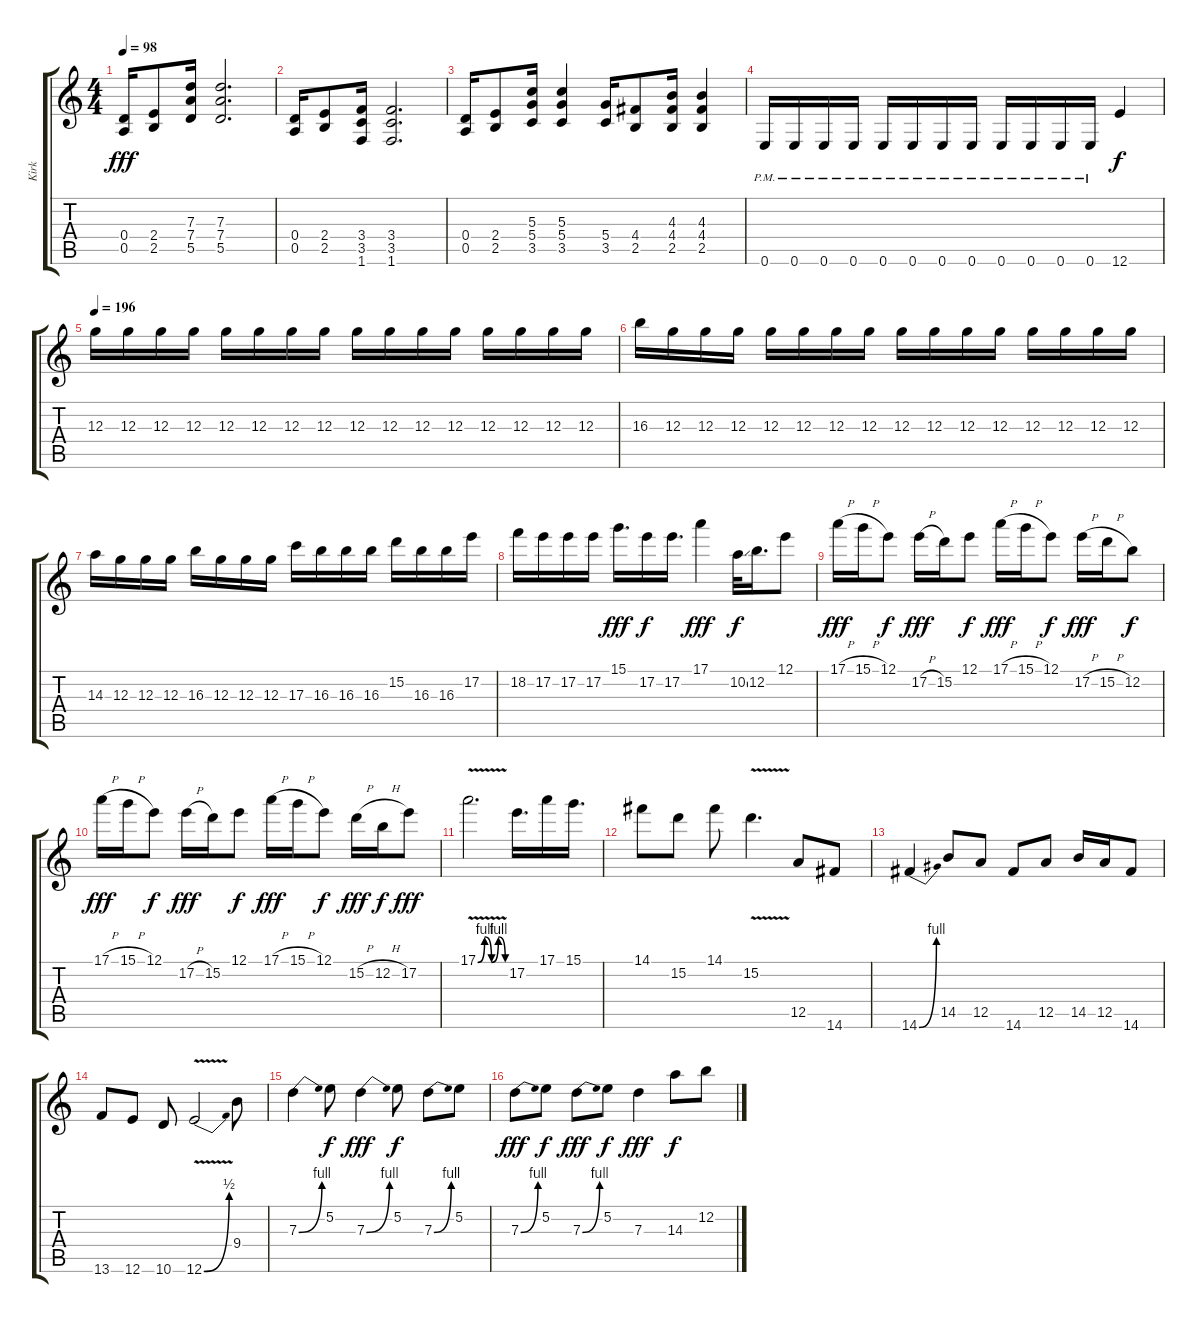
\track ("Kirk" "Kirk") {instrument electricguitarclean}
\staff {score tabs}
\tuning (E4 B3 G3 D3 A2 E2) {hide}
\ts (4 4)
\tempo 98
\clef g2
\ks c
(0.4 0.5).16{dy fff} (2.4 2.5).8 (7.3 7.4 5.5).16 (7.3 7.4 5.5).2{d} |
(0.4 0.5).16 (2.4 2.5).8 (3.4 3.5 1.6).16 (3.4 3.5 1.6).2{d} |
(0.4 0.5).16 (2.4 2.5).8 (5.3 5.4 3.5).16 (5.3 5.4 3.5).4 (5.4 3.5).16 (4.4 2.5).8 (4.3 4.4 2.5).16 (4.3 4.4 2.5).4 |
0.6{pm}.16 0.6{pm}.16 0.6{pm}.16 0.6{pm}.16 0.6{pm}.16 0.6{pm}.16 0.6{pm}.16 0.6{pm}.16 0.6{pm}.16 0.6{pm}.16 0.6{pm}.16 0.6{pm}.16 12.6.4{dy f} |
\tempo 196
12.3.16{volume 16} 12.3.16 12.3.16 12.3.16 12.3.16 12.3.16 12.3.16 12.3.16 12.3.16 12.3.16 12.3.16 12.3.16 12.3.16 12.3.16 12.3.16 12.3.16 |
16.3.16 12.3.16 12.3.16 12.3.16 12.3.16 12.3.16 12.3.16 12.3.16 12.3.16 12.3.16 12.3.16 12.3.16 12.3.16 12.3.16 12.3.16 12.3.16 |
14.3.16 12.3.16 12.3.16 12.3.16 16.3.16 12.3.16 12.3.16 12.3.16 17.3.16 16.3.16 16.3.16 16.3.16 15.2.16 16.3.16 16.3.16 17.2.16 |
18.2.16 17.2.16 17.2.16 17.2.16 15.1.16{d dy fff} 17.2.16{dy f} 17.2.16{d} 17.1.4{dy fff} 10.2{ss}.32{dy f} 12.2.16{d} 12.1.8 |
17.1{h}.16{dy fff} 15.1{h}.16 12.1.8{dy f} 17.2{h}.16{dy fff} 15.2.16 12.1.8{dy f} 17.1{h}.16{dy fff} 15.1{h}.16 12.1.8{dy f} 17.2{h}.16{dy fff} 15.2{h}.16 12.2.8{dy f} |
17.1{h}.16{dy fff} 15.1{h}.16 12.1.8{dy f} 17.2{h}.16{dy fff} 15.2.16 12.1.8{dy f} 17.1{h}.16{dy fff} 15.1{h}.16 12.1.8{dy f} 15.2{h}.16{dy fff} 12.2{h}.16{dy f} 17.2.8{dy fff} |
17.1{be (custom 0 0 15 4 30 0 45 4 60 0) v}.2{d} 17.2.16{d} 17.1.16 15.1.16{d} |
14.1.8 15.2.8 14.1.8 15.2{v}.4{d} 12.5.8 14.6.8 |
14.6{be (bend 0 0 60 4)}.4 14.5.8 12.5.8 14.6.8 12.5.8 14.5.16 12.5.16 14.6.8 |
13.6.8 12.6.8 10.6.8 12.6{be (bend 0 0 60 2) v}.2 9.4.8 |
7.3{be (bend 0 0 60 4)}.4 5.2.8{dy f} 7.3{be (bend 0 0 60 4)}.4{dy fff} 5.2.8{dy f} 7.3{be (bend 0 0 60 4)}.8 5.2.8 |
7.3{be (bend 0 0 60 4)}.8{dy fff} 5.2.8{dy f} 7.3{be (bend 0 0 60 4)}.8{dy fff} 5.2.8{dy f} 7.3.4{dy fff} 14.3.8{dy f} 12.2.8
